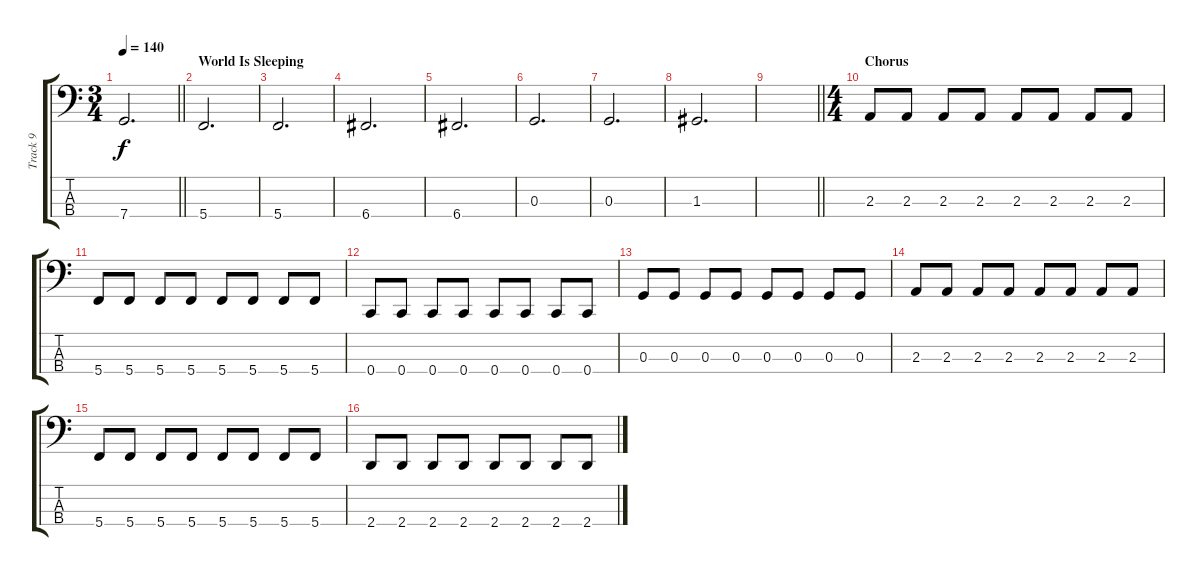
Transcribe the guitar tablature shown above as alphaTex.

\track ("Track 9" "Track 9") {instrument electricbassfinger}
\staff {score tabs}
\tuning (F2 C2 G1 C1) {hide}
\ts (3 4)
\tempo 140
\clef f4
\barLineRight lightlight
\ks c
7.4.2{d dy f} |
\section ("" "World Is Sleeping")
5.4.2{d} |
5.4.2{d} |
6.4.2{d} |
6.4.2{d} |
0.3.2{d} |
0.3.2{d} |
1.3.2{d} |
\barLineRight lightlight
|
\ts (4 4)
\section ("" "Chorus")
2.3.8 2.3.8 2.3.8 2.3.8 2.3.8 2.3.8 2.3.8 2.3.8 |
5.4.8 5.4.8 5.4.8 5.4.8 5.4.8 5.4.8 5.4.8 5.4.8 |
0.4.8 0.4.8 0.4.8 0.4.8 0.4.8 0.4.8 0.4.8 0.4.8 |
0.3.8 0.3.8 0.3.8 0.3.8 0.3.8 0.3.8 0.3.8 0.3.8 |
2.3.8 2.3.8 2.3.8 2.3.8 2.3.8 2.3.8 2.3.8 2.3.8 |
5.4.8 5.4.8 5.4.8 5.4.8 5.4.8 5.4.8 5.4.8 5.4.8 |
2.4.8 2.4.8 2.4.8 2.4.8 2.4.8 2.4.8 2.4.8 2.4.8
